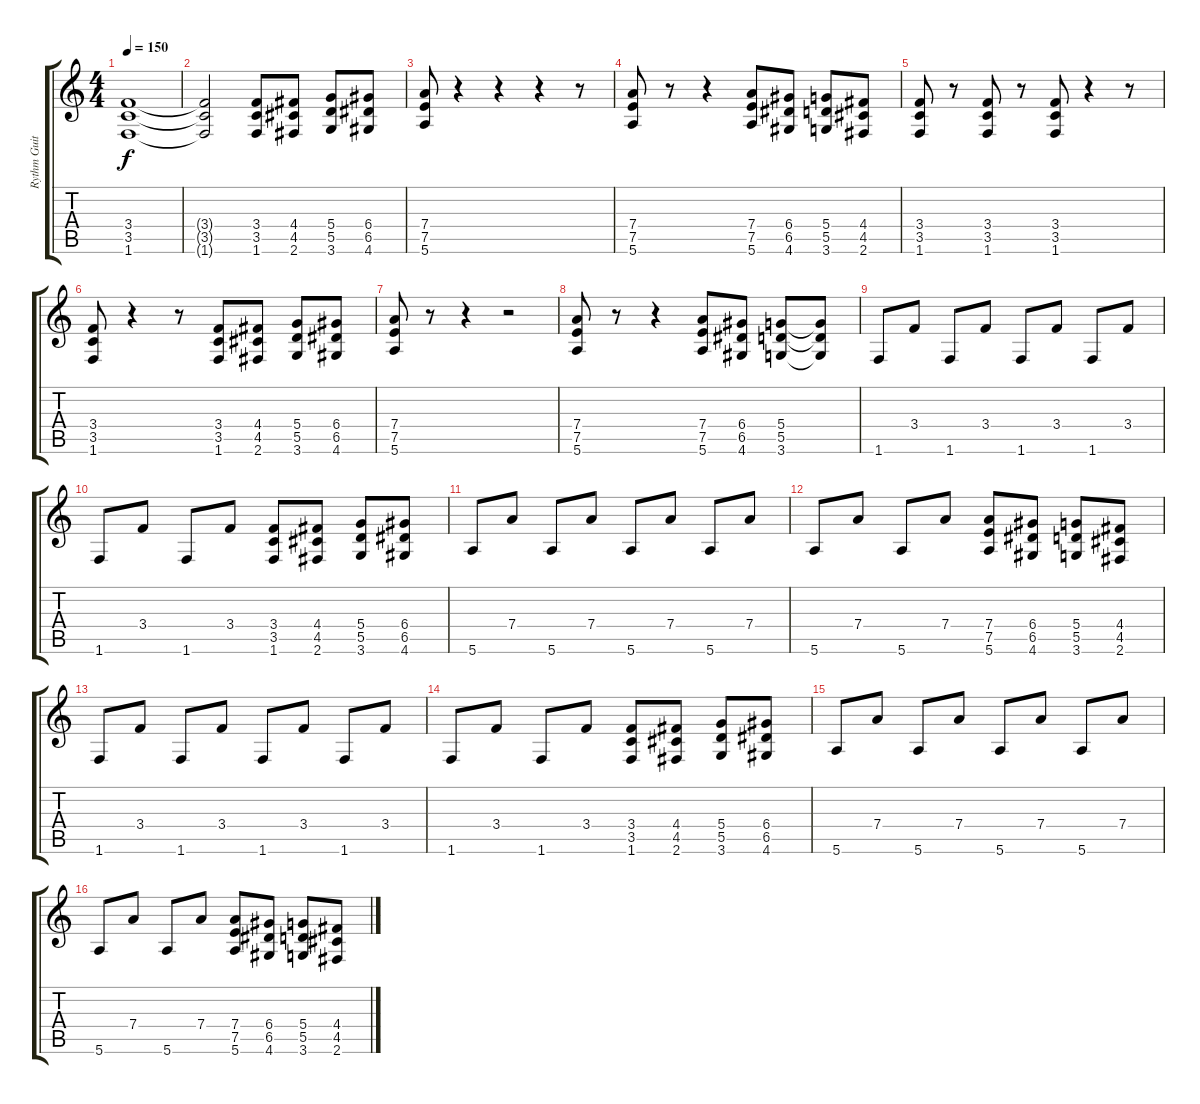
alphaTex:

\track ("Rythm Guitar 1" "Rythm Guit") {instrument distortionguitar}
\staff {score tabs}
\tuning (E4 B3 G3 D3 A2 E2) {hide}
\ts (4 4)
\tempo 150
\clef g2
\ks c
(3.4 3.5 1.6).1{dy f instrument distortionguitar} |
(3.4{t} 3.5{t} 1.6{t}).2 (3.4 3.5 1.6).8 (4.4 4.5 2.6).8 (5.4 5.5 3.6).8 (6.4 6.5 4.6).8 |
(7.4 7.5 5.6).8 r.4 r.4 r.4 r.8 |
(7.4 7.5 5.6).8 r.8 r.4 (7.4 7.5 5.6).8 (6.4 6.5 4.6).8 (5.4 5.5 3.6).8 (4.4 4.5 2.6).8 |
(3.4 3.5 1.6).8 r.8 (3.4 3.5 1.6).8 r.8 (3.4 3.5 1.6).8 r.4 r.8 |
(3.4 3.5 1.6).8 r.4 r.8 (3.4 3.5 1.6).8 (4.4 4.5 2.6).8 (5.4 5.5 3.6).8 (6.4 6.5 4.6).8 |
(7.4 7.5 5.6).8 r.8 r.4 r.2 |
(7.4 7.5 5.6).8 r.8 r.4 (7.4 7.5 5.6).8 (6.4 6.5 4.6).8 (5.4 5.5 3.6).8 (5.4{t} 5.5{t} 3.6{t}).8 |
1.6.8 3.4.8 1.6.8 3.4.8 1.6.8 3.4.8 1.6.8 3.4.8 |
1.6.8 3.4.8 1.6.8 3.4.8 (3.4 3.5 1.6).8 (4.4 4.5 2.6).8 (5.4 5.5 3.6).8 (6.4 6.5 4.6).8 |
5.6.8 7.4.8 5.6.8 7.4.8 5.6.8 7.4.8 5.6.8 7.4.8 |
5.6.8 7.4.8 5.6.8 7.4.8 (7.4 7.5 5.6).8 (6.4 6.5 4.6).8 (5.4 5.5 3.6).8 (4.4 4.5 2.6).8 |
1.6.8 3.4.8 1.6.8 3.4.8 1.6.8 3.4.8 1.6.8 3.4.8 |
1.6.8 3.4.8 1.6.8 3.4.8 (3.4 3.5 1.6).8 (4.4 4.5 2.6).8 (5.4 5.5 3.6).8 (6.4 6.5 4.6).8 |
5.6.8 7.4.8 5.6.8 7.4.8 5.6.8 7.4.8 5.6.8 7.4.8 |
5.6.8 7.4.8 5.6.8 7.4.8 (7.4 7.5 5.6).8 (6.4 6.5 4.6).8 (5.4 5.5 3.6).8 (4.4 4.5 2.6).8
